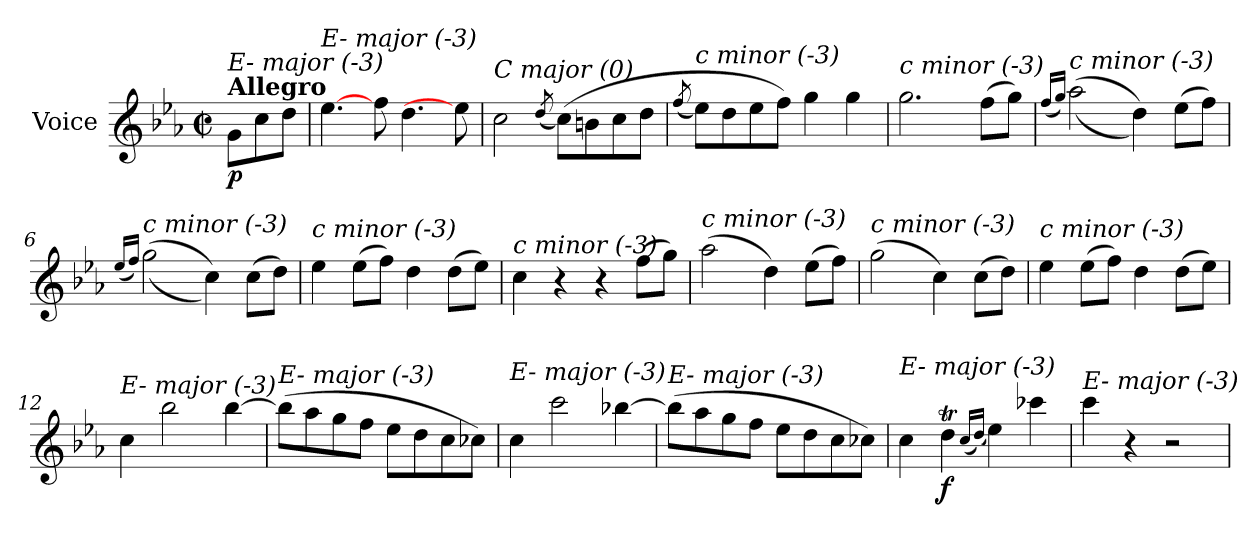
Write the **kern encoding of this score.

**kern	**dynam
*part1	*part1
*staff1	*staff1
*I"Voice	*
*I'V	*
*clefG2	*
*k[b-e-a-]	*
*M2/2	*
*met(c|)	*
=	=
!LO:TX:a:B:t=Allegro	!
!LO:TX:i:t=E- major (-3)	!
!	!LO:DY:b
8g\L	p
8cc\	.
8dd\J	.
=1	=1
!LO:TX:i:t=E- major (-3)	!
[4.ee-\	.
8ff\	.
4.dd\	.
8ee-\]	.
=2	=2
!LO:TX:i:t=C major (0)	!
2cc\	.
(<8qdd/	.
(>8cc\L)	.
8bn\	.
8cc\	.
8dd\J	.
=3	=3
(<8qff/	.
!LO:TX:i:t=c minor (-3)	!
8ee-\L)	.
8dd\	.
8ee-\	.
8ff\J)	.
4gg\	.
4gg\	.
!!LO:LB:g=z
=4	=4
!LO:TX:i:t=c minor (-3)	!
2.gg\	.
(>8ff\L	.
8gg\J)	.
=5	=5
(<16qff/LL	.
16qgg/JJ)	.
!LO:TX:i:t=c minor (-3)	!
(>(>2aa-\	.
4dd\))	.
(>8ee-\L	.
8ff\J)	.
=6	=6
(<16qee-/LL	.
16qff/JJ)	.
!LO:TX:i:t=c minor (-3)	!
(>(>2gg\	.
4cc\))	.
(>8cc\L	.
8dd\J)	.
=7	=7
!LO:TX:i:t=c minor (-3)	!
4ee-\	.
(>8ee-\L	.
8ff\J)	.
4dd\	.
(>8dd\L	.
8ee-\J)	.
=8	=8
!LO:TX:i:t=c minor (-3)	!
4cc\	.
4r	.
4r	.
(>8ff\L	.
8gg\J)	.
!!LO:LB:g=z
=9	=9
!LO:TX:i:t=c minor (-3)	!
(>2aa-\	.
4dd\)	.
(>8ee-\L	.
8ff\J)	.
=10	=10
!LO:TX:i:t=c minor (-3)	!
(>2gg\	.
4cc\)	.
(>8cc\L	.
8dd\J)	.
=11	=11
!LO:TX:i:t=c minor (-3)	!
4ee-\	.
(>8ee-\L	.
8ff\J)	.
4dd\	.
(>8dd\L	.
8ee-\J)	.
=12	=12
!LO:TX:i:t=E- major (-3)	!
4cc\	.
2bb-\	.
[4bb-\	.
=13	=13
!LO:TX:i:t=E- major (-3)	!
(>8bb-\L]	.
8aa-\	.
8gg\	.
8ff\J	.
8ee-\L	.
8dd\	.
8cc\	.
8cc-Xi\J)	.
!!LO:LB:g=z
=14	=14
!LO:TX:i:t=E- major (-3)	!
4cc\	.
2ccc\	.
[4bb-X\	.
=15	=15
!LO:TX:i:t=E- major (-3)	!
(>8bb-\L]	.
8aa-\	.
8gg\	.
8ff\J	.
8ee-\L	.
8dd\	.
8cc\	.
8cc-Xi\J)	.
=16	=16
!LO:TX:i:t=E- major (-3)	!
4cc\	.
!	!LO:DY:b
4ddt\	f
(<16qcc/LL	.
(<16qdd/JJ)	.
4ee-\)	.
4ccc-Xi\	.
=17	=17
!LO:TX:i:t=E- major (-3)	!
4ccc\	.
4r	.
2r	.
=	=
*-	*-
